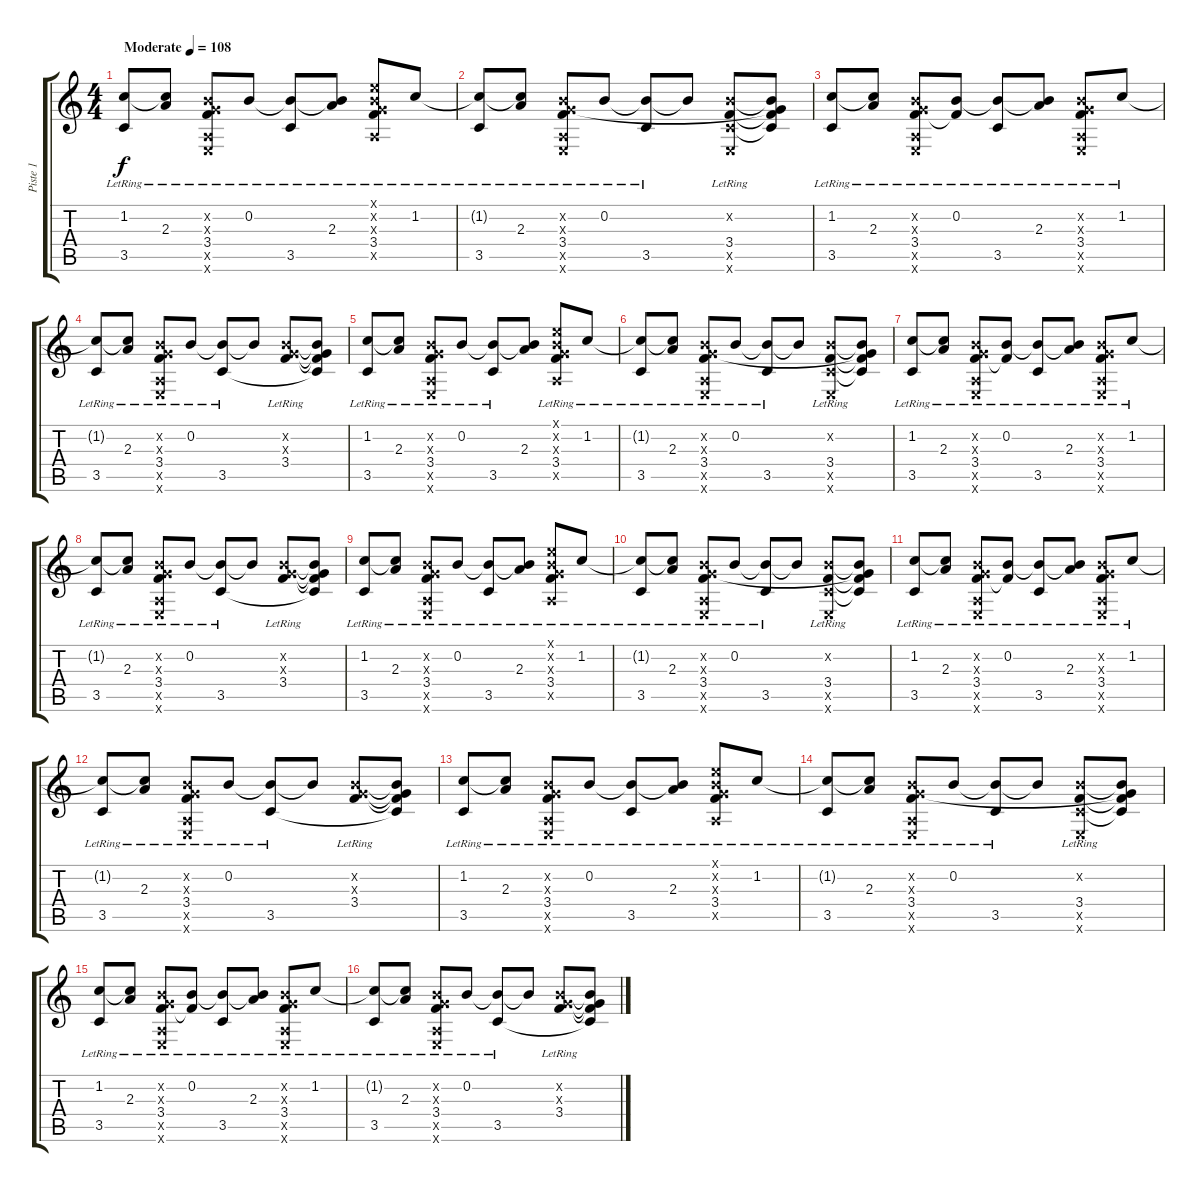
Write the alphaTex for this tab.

\track ("Piste 1" "Piste 1") {instrument electricguitarclean}
\staff {score tabs}
\tuning (E4 B3 G3 D3 A2 E2) {hide}
\ts (4 4)
\tempo (108 "Moderate")
\clef g2
\ks c
(1.2{lr} 3.5{lr}).8{dy f instrument electricguitarclean} (1.2{t} 2.3{lr}).8 (0.2{x} 0.3{x} 3.4{lr} 0.5{x} 0.6{x}).8 0.2{lr}.8 (0.2{t} 3.5{lr}).8 (0.2{t} 2.3{lr}).8 (0.1{x} 0.2{x} 0.3{x} 3.4{lr} 0.5{x}).8 1.2{lr}.8 |
(1.2{t} 3.5{lr}).8 (1.2{t} 2.3{lr}).8 (0.2{x} 0.3{x} 3.4{lr} 0.5{x} 0.6{x}).8 0.2{lr}.8 (0.2{t} 3.5{lr}).8 0.2{t}.8 (0.2{x} 3.4{lr} 3.5{x} 0.6{x}).8 (0.2{t} 0.3{t} 3.4{t} 3.5{t}).8 |
(1.2{lr} 3.5{lr}).8 (1.2{t} 2.3{lr}).8 (0.2{x} 0.3{x} 3.4{lr} 0.5{x} 0.6{x}).8 (0.2{lr} 3.4{t}).8 (0.2{t} 3.5{lr}).8 (0.2{t} 2.3{lr}).8 (0.2{x} 0.3{x} 3.4{lr} 0.5{x} 0.6{x}).8 1.2{lr}.8 |
(1.2{t} 3.5{lr}).8 (1.2{t} 2.3{lr}).8 (0.2{x} 0.3{x} 3.4{lr} 0.5{x} 0.6{x}).8 0.2{lr}.8 (0.2{t} 3.5{lr}).8 0.2{t}.8 (0.2{x} 0.3{x} 3.4{lr}).8 (0.2{t} 0.3{t} 3.4{t} 3.5{t}).8 |
(1.2{lr} 3.5{lr}).8 (1.2{t} 2.3{lr}).8 (0.2{x} 0.3{x} 3.4{lr} 0.5{x} 0.6{x}).8 0.2{lr}.8 (0.2{t} 3.5{lr}).8 (0.2{t} 2.3).8 (0.1{x} 0.2{x} 0.3{x} 3.4{lr} 0.5{x}).8 1.2{lr}.8 |
(1.2{t} 3.5{lr}).8 (1.2{t} 2.3{lr}).8 (0.2{x} 0.3{x} 3.4{lr} 0.5{x} 0.6{x}).8 0.2{lr}.8 (0.2{t} 3.5{lr}).8 0.2{t}.8 (0.2{x} 3.4{lr} 3.5{x} 0.6{x}).8 (0.2{t} 0.3{t} 3.4{t} 3.5{t}).8 |
(1.2{lr} 3.5{lr}).8 (1.2{t} 2.3{lr}).8 (0.2{x} 0.3{x} 3.4{lr} 0.5{x} 0.6{x}).8 (0.2{lr} 3.4{t}).8 (0.2{t} 3.5{lr}).8 (0.2{t} 2.3{lr}).8 (0.2{x} 0.3{x} 3.4{lr} 0.5{x} 0.6{x}).8 1.2{lr}.8 |
(1.2{t} 3.5{lr}).8 (1.2{t} 2.3{lr}).8 (0.2{x} 0.3{x} 3.4{lr} 0.5{x} 0.6{x}).8 0.2{lr}.8 (0.2{t} 3.5{lr}).8 0.2{t}.8 (0.2{x} 0.3{x} 3.4{lr}).8 (0.2{t} 0.3{t} 3.4{t} 3.5{t}).8 |
(1.2{lr} 3.5{lr}).8 (1.2{t} 2.3{lr}).8 (0.2{x} 0.3{x} 3.4{lr} 0.5{x} 0.6{x}).8 0.2{lr}.8 (0.2{t} 3.5{lr}).8 (0.2{t} 2.3{lr}).8 (0.1{x} 0.2{x} 0.3{x} 3.4{lr} 0.5{x}).8 1.2{lr}.8 |
(1.2{t} 3.5{lr}).8 (1.2{t} 2.3{lr}).8 (0.2{x} 0.3{x} 3.4{lr} 0.5{x} 0.6{x}).8 0.2{lr}.8 (0.2{t} 3.5{lr}).8 0.2{t}.8 (0.2{x} 3.4{lr} 3.5{x} 0.6{x}).8 (0.2{t} 0.3{t} 3.4{t} 3.5{t}).8 |
(1.2{lr} 3.5{lr}).8 (1.2{t} 2.3{lr}).8 (0.2{x} 0.3{x} 3.4{lr} 0.5{x} 0.6{x}).8 (0.2{lr} 3.4{t}).8 (0.2{t} 3.5{lr}).8 (0.2{t} 2.3{lr}).8 (0.2{x} 0.3{x} 3.4{lr} 0.5{x} 0.6{x}).8 1.2{lr}.8 |
(1.2{t} 3.5{lr}).8 (1.2{t} 2.3{lr}).8 (0.2{x} 0.3{x} 3.4{lr} 0.5{x} 0.6{x}).8 0.2{lr}.8 (0.2{t} 3.5{lr}).8 0.2{t}.8 (0.2{x} 0.3{x} 3.4{lr}).8 (0.2{t} 0.3{t} 3.4{t} 3.5{t}).8 |
(1.2{lr} 3.5{lr}).8 (1.2{t} 2.3{lr}).8 (0.2{x} 0.3{x} 3.4{lr} 0.5{x} 0.6{x}).8 0.2{lr}.8 (0.2{t} 3.5{lr}).8 (0.2{t} 2.3{lr}).8 (0.1{x} 0.2{x} 0.3{x} 3.4{lr} 0.5{x}).8 1.2{lr}.8 |
(1.2{t} 3.5{lr}).8 (1.2{t} 2.3{lr}).8 (0.2{x} 0.3{x} 3.4{lr} 0.5{x} 0.6{x}).8 0.2{lr}.8 (0.2{t} 3.5{lr}).8 0.2{t}.8 (0.2{x} 3.4{lr} 3.5{x} 0.6{x}).8 (0.2{t} 0.3{t} 3.4{t} 3.5{t}).8 |
(1.2{lr} 3.5{lr}).8 (1.2{t} 2.3{lr}).8 (0.2{x} 0.3{x} 3.4{lr} 0.5{x} 0.6{x}).8 (0.2{lr} 3.4{t}).8 (0.2{t} 3.5{lr}).8 (0.2{t} 2.3{lr}).8 (0.2{x} 0.3{x} 3.4{lr} 0.5{x} 0.6{x}).8 1.2{lr}.8 |
(1.2{t} 3.5{lr}).8 (1.2{t} 2.3{lr}).8 (0.2{x} 0.3{x} 3.4{lr} 0.5{x} 0.6{x}).8 0.2{lr}.8 (0.2{t} 3.5{lr}).8 0.2{t}.8 (0.2{x} 0.3{x} 3.4{lr}).8 (0.2{t} 0.3{t} 3.4{t} 3.5{t}).8
